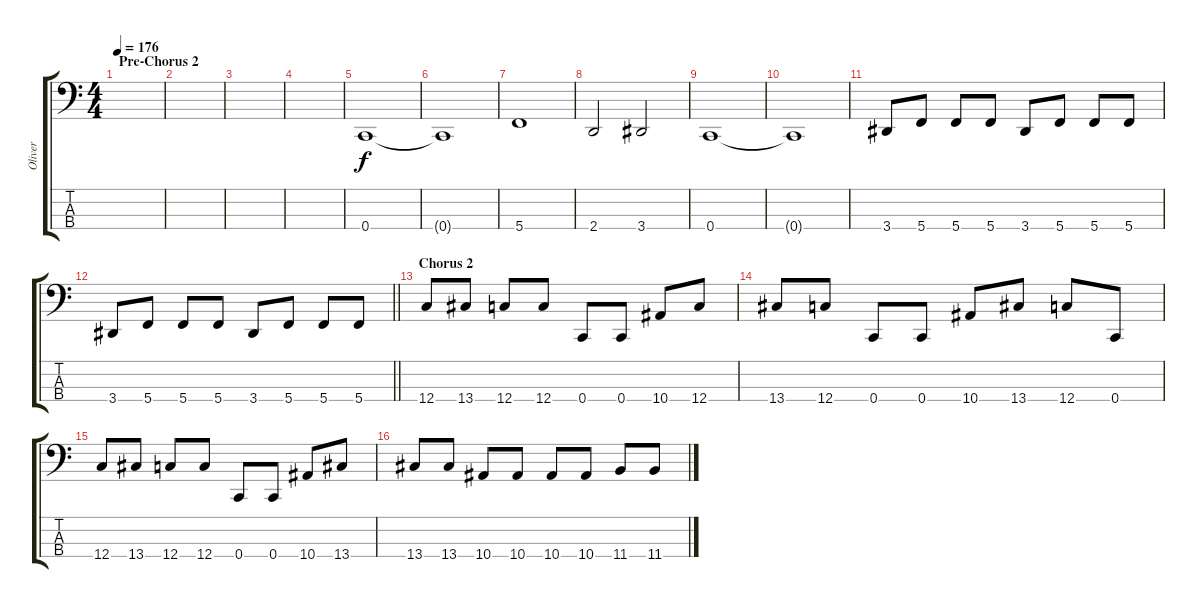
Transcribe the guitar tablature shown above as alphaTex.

\track ("Oliver" "Oliver") {instrument electricbassfinger}
\staff {score tabs}
\tuning (F2 C2 G1 C1) {hide}
\ts (4 4)
\section ("" "Pre-Chorus 2")
\tempo 176
\clef f4
\ks c
|
|
|
|
0.4.1 |
0.4{t}.1 |
5.4.1 |
2.4.2 3.4.2 |
0.4.1 |
0.4{t}.1 |
3.4.8 5.4.8 5.4.8 5.4.8 3.4.8 5.4.8 5.4.8 5.4.8 |
\barLineRight lightlight
3.4.8 5.4.8 5.4.8 5.4.8 3.4.8 5.4.8 5.4.8 5.4.8 |
\section ("" "Chorus 2")
12.4.8 13.4.8 12.4.8 12.4.8 0.4.8 0.4.8 10.4.8 12.4.8 |
13.4.8 12.4.8 0.4.8 0.4.8 10.4.8 13.4.8 12.4.8 0.4.8 |
12.4.8 13.4.8 12.4.8 12.4.8 0.4.8 0.4.8 10.4.8 13.4.8 |
13.4.8 13.4.8 10.4.8 10.4.8 10.4.8 10.4.8 11.4.8 11.4.8
